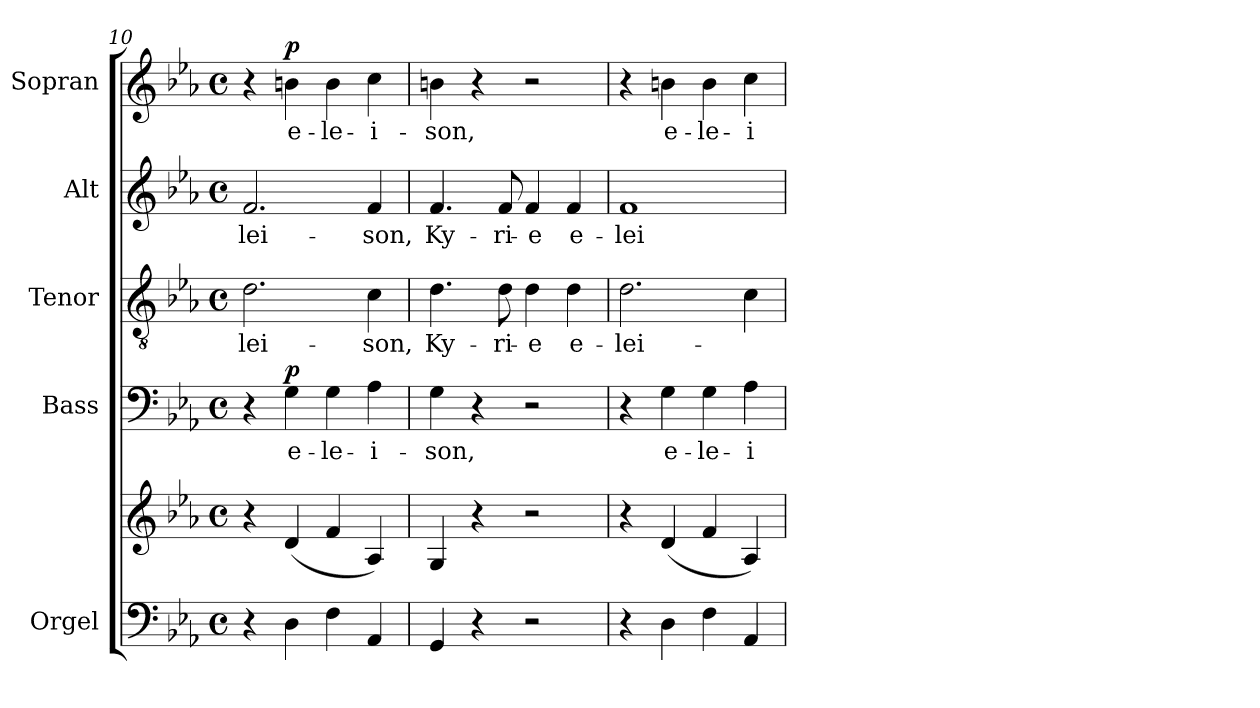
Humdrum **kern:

**kern	**kern	**kern	**text	**dynam	**kern	**text	**kern	**text	**kern	**text	**dynam
*part5	*part5	*part4	*part4	*part4	*part3	*part3	*part2	*part2	*part1	*part1	*part1
*staff6	*staff5	*staff4	*staff4	*staff4	*staff3	*staff3	*staff2	*staff2	*staff1	*staff1	*staff1
*I"Orgel	*	*I"Bass	*	*	*I"Tenor	*	*I"Alt	*	*I"Sopran	*	*
*I'Org.	*	*I'B.	*	*	*I'T.	*	*I'A.	*	*I'S.	*	*
*clefF4	*clefG2	*clefF4	*	*	*clefGv2	*	*clefG2	*	*clefG2	*	*
*k[b-e-a-]	*k[b-e-a-]	*k[b-e-a-]	*	*	*k[b-e-a-]	*	*k[b-e-a-]	*	*k[b-e-a-]	*	*
*E-:	*E-:	*E-:	*	*	*E-:	*	*E-:	*	*E-:	*	*
*M4/4	*M4/4	*M4/4	*	*	*M4/4	*	*M4/4	*	*M4/4	*	*
*met(c)	*met(c)	*met(c)	*	*	*met(c)	*	*met(c)	*	*met(c)	*	*
=10	=10	=10	=10	=10	=10	=10	=10	=10	=10	=10	=10
!	!	!	!	!	!	!LO:LY:b	!	!LO:LY:b	!	!	!
4r	4r	4r	.	.	2.d\	-lei-	2.f/	-lei-	4r	.	.
!	!	!	!LO:LY:b	!LO:DY:a	!	!	!	!	!	!LO:LY:b	!LO:DY:a
4D\	(<4d/	4G\	e-	p	.	.	.	.	4bn\	e-	p
!	!	!	!LO:LY:b	!	!	!	!	!	!	!LO:LY:b	!
4F\	4f/	4G\	-le-	.	.	.	.	.	4b\	-le-	.
!	!	!	!LO:LY:b	!	!	!LO:LY:b	!	!LO:LY:b	!	!LO:LY:b	!
4AA-/	4A-/)	4A-\	-i-	.	4c\	-son,	4f/	-son,	4cc\	-i-	.
=11	=11	=11	=11	=11	=11	=11	=11	=11	=11	=11	=11
!	!	!	!LO:LY:b	!	!	!LO:LY:b	!	!LO:LY:b	!	!LO:LY:b	!
4GG/	4G/	4G\	-son,	.	4.d\	Ky-	4.f/	Ky-	4bn\	-son,	.
4r	4r	4r	.	.	.	.	.	.	4r	.	.
!	!	!	!	!	!	!LO:LY:b	!	!LO:LY:b	!	!	!
.	.	.	.	.	8d\	-ri-	8f/	-ri-	.	.	.
!	!	!	!	!	!	!LO:LY:b	!	!LO:LY:b	!	!	!
2r	2r	2r	.	.	4d\	-e	4f/	-e	2r	.	.
!	!	!	!	!	!	!LO:LY:b	!	!LO:LY:b	!	!	!
.	.	.	.	.	4d\	e-	4f/	e-	.	.	.
=12	=12	=12	=12	=12	=12	=12	=12	=12	=12	=12	=12
!	!	!	!	!	!	!LO:LY:b	!	!LO:LY:b	!	!	!
4r	4r	4r	.	.	2.d\	-lei-	1f	-lei-	4r	.	.
!	!	!	!LO:LY:b	!	!	!	!	!	!	!LO:LY:b	!
4D\	(<4d/	4G\	e-	.	.	.	.	.	4bn\	e-	.
!	!	!	!LO:LY:b	!	!	!	!	!	!	!LO:LY:b	!
4F\	4f/	4G\	-le-	.	.	.	.	.	4b\	-le-	.
!	!	!	!LO:LY:b	!	!	!	!	!	!	!LO:LY:b	!
4AA-/	4A-/)	4A-\	-i-	.	4c\	.	.	.	4cc\	-i-	.
=	=	=	=	=	=	=	=	=	=	=	=
*-	*-	*-	*-	*-	*-	*-	*-	*-	*-	*-	*-
